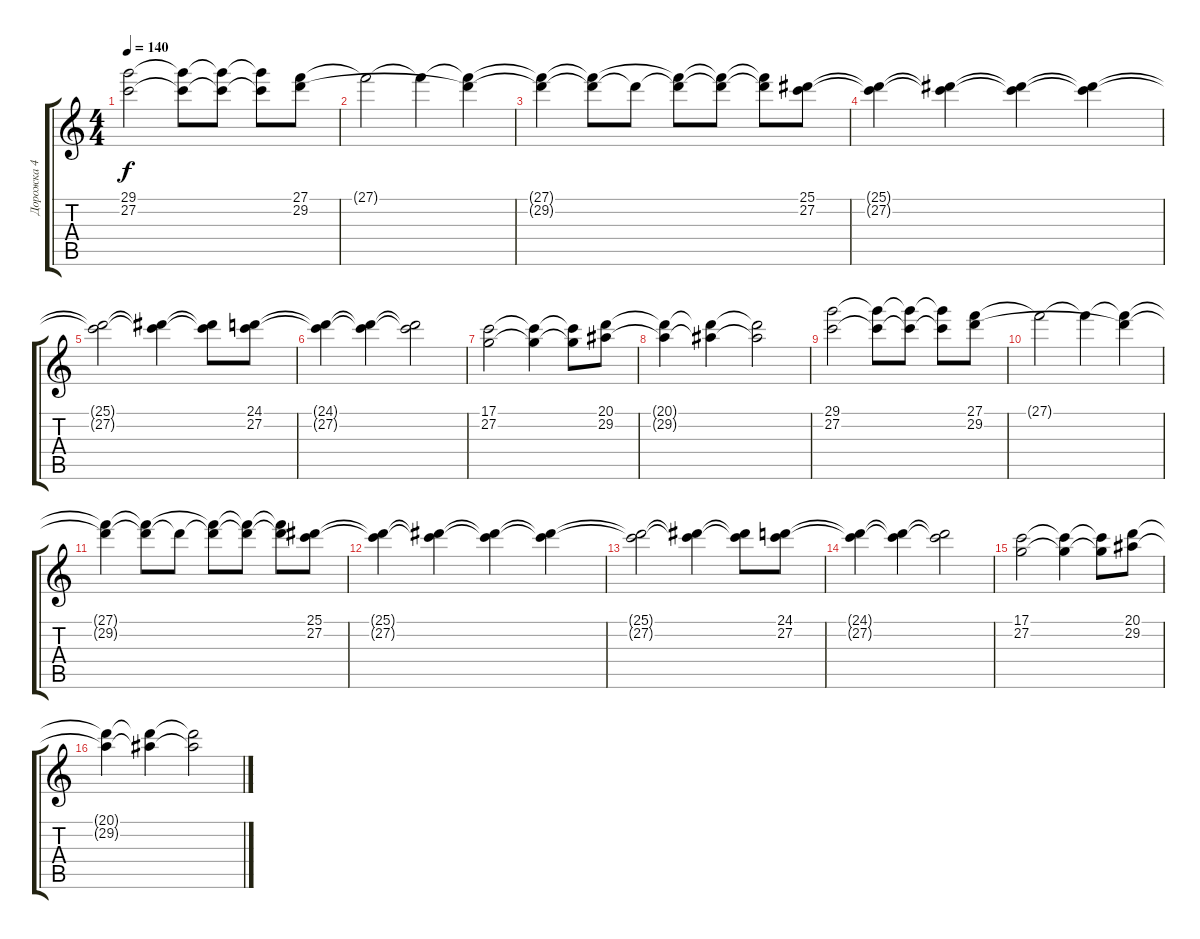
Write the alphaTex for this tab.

\track ("Дорожка 4" "Дорожка 4") {instrument rockorgan}
\staff {score tabs}
\tuning (D4 A3 F3 C3 G2 D2) {hide}
\ts (4 4)
\tempo 140
\clef g2
\ks c
(29.1 27.2).2{dy f} (29.1{t} 27.2{t}).8 (29.1{t} 27.2{t}).8 (29.1{t} 27.2{t}).8 (27.1 29.2).8 |
27.1{t}.2 27.1{t}.4 (27.1{t} 29.2{t}).4 |
(27.1{t} 29.2{t}).4 (27.1{t} 29.2{t}).8 29.2{t}.8 (27.1{t} 29.2{t}).8 (27.1{t} 29.2{t}).8 (27.1{t} 29.2{t}).8 (25.1 27.2).8 |
(25.1{t} 27.2{t}).4 (25.1{t} 27.2{t}).4 (25.1{t} 27.2{t}).4 (25.1{t} 27.2{t}).4 |
(25.1{t} 27.2{t}).2 (25.1{t} 27.2{t}).4 (25.1{t} 27.2{t}).8 (24.1 27.2).8 |
(24.1{t} 27.2{t}).4 (24.1{t} 27.2{t}).4 (24.1{t} 27.2{t}).2 |
(17.1 27.2).2 (17.1{t} 27.2{t}).4 (17.1{t} 27.2{t}).8 (20.1 29.2).8 |
(20.1{t} 29.2{t}).4 (20.1{t} 29.2{t}).4 (20.1{t} 29.2{t}).2 |
(29.1 27.2).2 (29.1{t} 27.2{t}).8 (29.1{t} 27.2{t}).8 (29.1{t} 27.2{t}).8 (27.1 29.2).8 |
27.1{t}.2 27.1{t}.4 (27.1{t} 29.2{t}).4 |
(27.1{t} 29.2{t}).4 (27.1{t} 29.2{t}).8 29.2{t}.8 (27.1{t} 29.2{t}).8 (27.1{t} 29.2{t}).8 (27.1{t} 29.2{t}).8 (25.1 27.2).8 |
(25.1{t} 27.2{t}).4 (25.1{t} 27.2{t}).4 (25.1{t} 27.2{t}).4 (25.1{t} 27.2{t}).4 |
(25.1{t} 27.2{t}).2 (25.1{t} 27.2{t}).4 (25.1{t} 27.2{t}).8 (24.1 27.2).8 |
(24.1{t} 27.2{t}).4 (24.1{t} 27.2{t}).4 (24.1{t} 27.2{t}).2 |
(17.1 27.2).2 (17.1{t} 27.2{t}).4 (17.1{t} 27.2{t}).8 (20.1 29.2).8 |
(20.1{t} 29.2{t}).4 (20.1{t} 29.2{t}).4 (20.1{t} 29.2{t}).2
